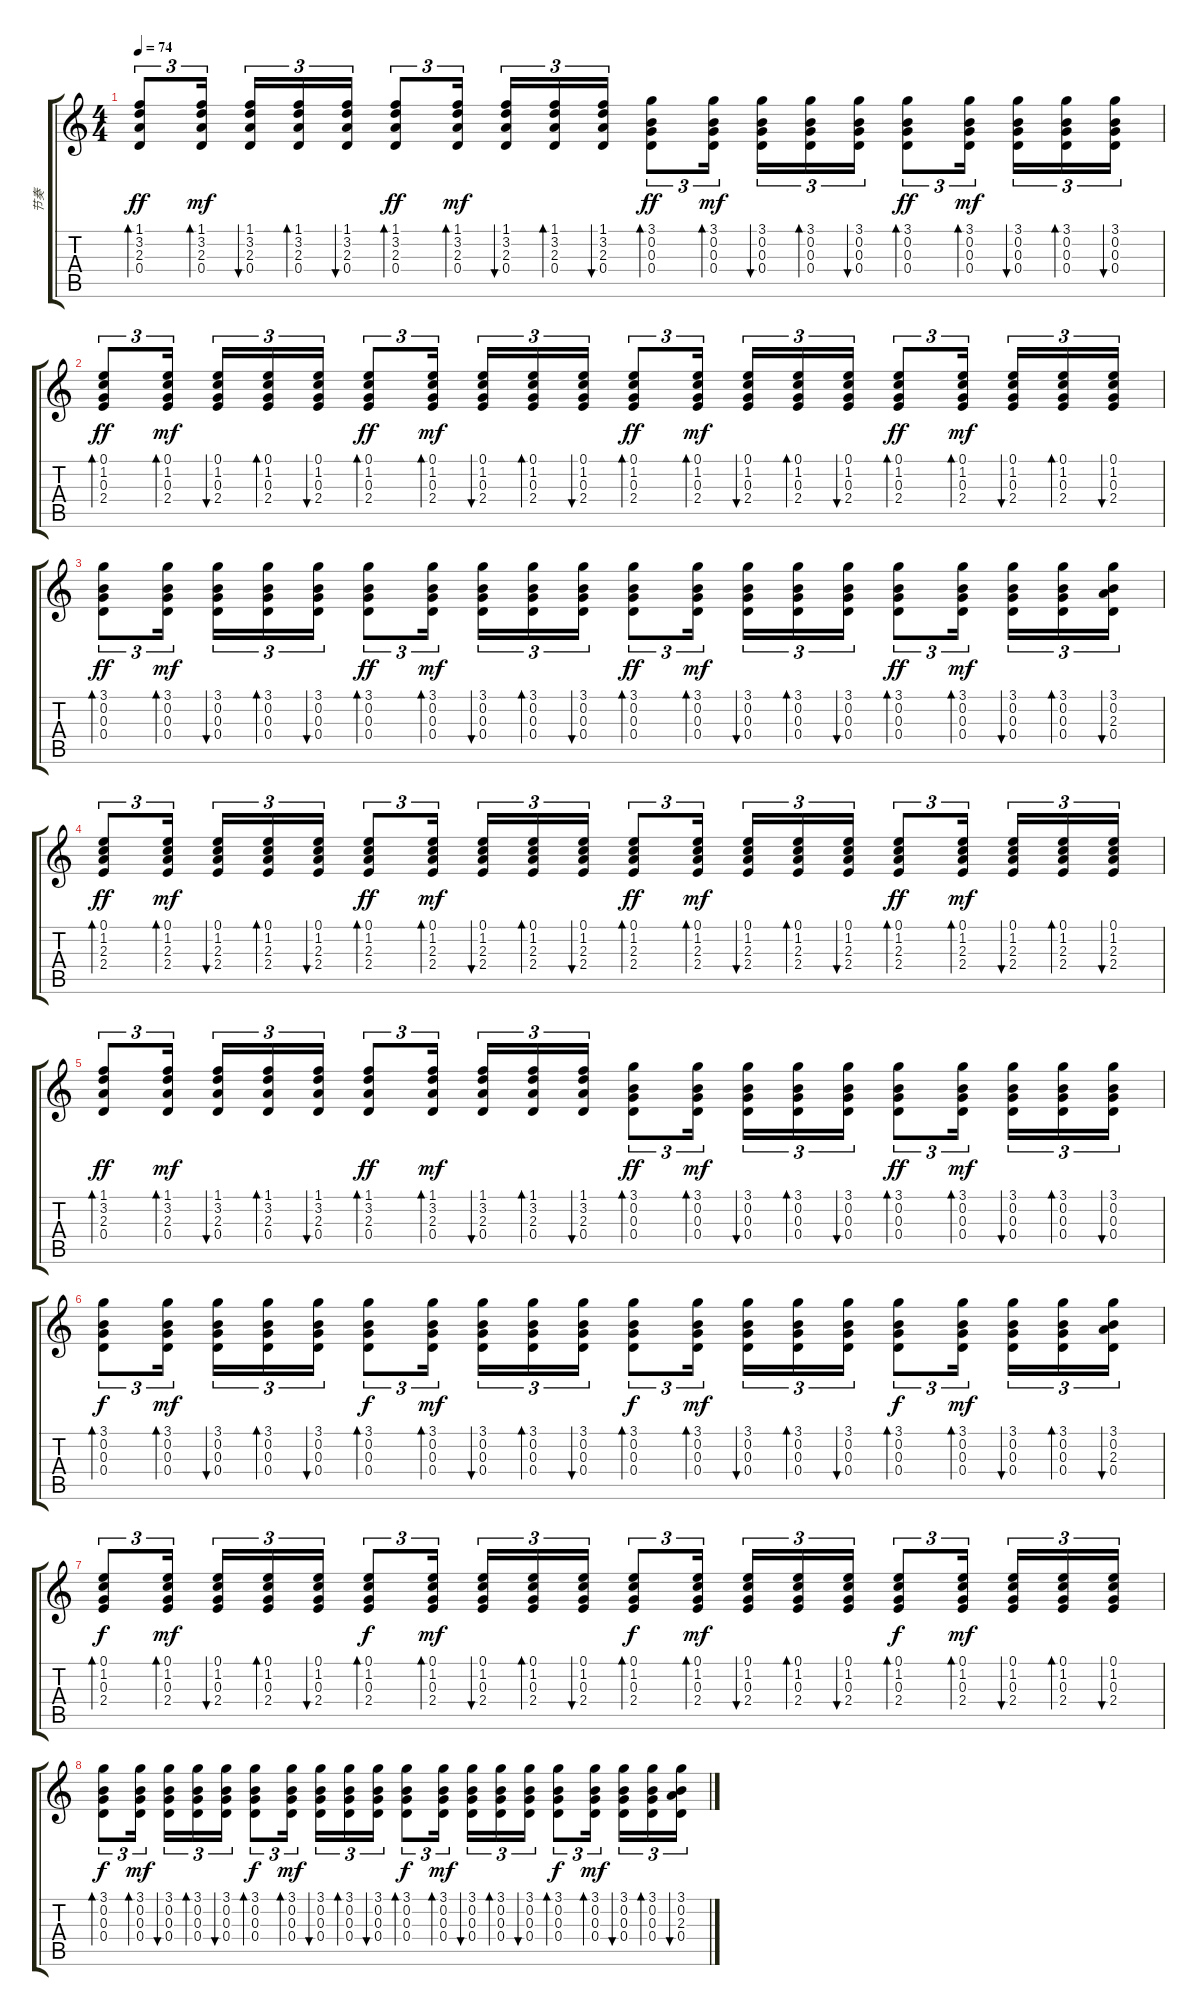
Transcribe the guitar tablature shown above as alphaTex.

\track ("节奏" "节奏") {instrument acousticguitarsteel}
\staff {score tabs}
\tuning (E4 B3 G3 D3 A2 E2) {hide}
\ts (4 4)
\tempo 74
\clef g2
\ks c
(1.1 3.2 2.3 0.4).8{tu (3 2) bd 60 dy ff} (1.1 3.2 2.3 0.4).16{tu (3 2) bd 60 dy mf} (1.1 3.2 2.3 0.4).16{tu (3 2) bu 60} (1.1 3.2 2.3 0.4).16{tu (3 2) bd 60} (1.1 3.2 2.3 0.4).16{tu (3 2) bu 60} (1.1 3.2 2.3 0.4).8{tu (3 2) bd 60 dy ff} (1.1 3.2 2.3 0.4).16{tu (3 2) bd 60 dy mf} (1.1 3.2 2.3 0.4).16{tu (3 2) bu 60} (1.1 3.2 2.3 0.4).16{tu (3 2) bd 60} (1.1 3.2 2.3 0.4).16{tu (3 2) bu 60} (3.1 0.2 0.3 0.4).8{tu (3 2) bd 60 dy ff} (3.1 0.2 0.3 0.4).16{tu (3 2) bd 60 dy mf} (3.1 0.2 0.3 0.4).16{tu (3 2) bu 60} (3.1 0.2 0.3 0.4).16{tu (3 2) bd 60} (3.1 0.2 0.3 0.4).16{tu (3 2) bu 60} (3.1 0.2 0.3 0.4).8{tu (3 2) bd 60 dy ff} (3.1 0.2 0.3 0.4).16{tu (3 2) bd 60 dy mf} (3.1 0.2 0.3 0.4).16{tu (3 2) bu 60} (3.1 0.2 0.3 0.4).16{tu (3 2) bd 60} (3.1 0.2 0.3 0.4).16{tu (3 2) bu 60} |
(0.1 1.2 0.3 2.4).8{tu (3 2) bd 60 dy ff} (0.1 1.2 0.3 2.4).16{tu (3 2) bd 60 dy mf} (0.1 1.2 0.3 2.4).16{tu (3 2) bu 60} (0.1 1.2 0.3 2.4).16{tu (3 2) bd 60} (0.1 1.2 0.3 2.4).16{tu (3 2) bu 60} (0.1 1.2 0.3 2.4).8{tu (3 2) bd 60 dy ff} (0.1 1.2 0.3 2.4).16{tu (3 2) bd 60 dy mf} (0.1 1.2 0.3 2.4).16{tu (3 2) bu 60} (0.1 1.2 0.3 2.4).16{tu (3 2) bd 60} (0.1 1.2 0.3 2.4).16{tu (3 2) bu 60} (0.1 1.2 0.3 2.4).8{tu (3 2) bd 60 dy ff} (0.1 1.2 0.3 2.4).16{tu (3 2) bd 60 dy mf} (0.1 1.2 0.3 2.4).16{tu (3 2) bu 60} (0.1 1.2 0.3 2.4).16{tu (3 2) bd 60} (0.1 1.2 0.3 2.4).16{tu (3 2) bu 60} (0.1 1.2 0.3 2.4).8{tu (3 2) bd 60 dy ff} (0.1 1.2 0.3 2.4).16{tu (3 2) bd 60 dy mf} (0.1 1.2 0.3 2.4).16{tu (3 2) bu 60} (0.1 1.2 0.3 2.4).16{tu (3 2) bd 60} (0.1 1.2 0.3 2.4).16{tu (3 2) bu 60} |
(3.1 0.2 0.3 0.4).8{tu (3 2) bd 60 dy ff} (3.1 0.2 0.3 0.4).16{tu (3 2) bd 60 dy mf} (3.1 0.2 0.3 0.4).16{tu (3 2) bu 60} (3.1 0.2 0.3 0.4).16{tu (3 2) bd 60} (3.1 0.2 0.3 0.4).16{tu (3 2) bu 60} (3.1 0.2 0.3 0.4).8{tu (3 2) bd 60 dy ff} (3.1 0.2 0.3 0.4).16{tu (3 2) bd 60 dy mf} (3.1 0.2 0.3 0.4).16{tu (3 2) bu 60} (3.1 0.2 0.3 0.4).16{tu (3 2) bd 60} (3.1 0.2 0.3 0.4).16{tu (3 2) bu 60} (3.1 0.2 0.3 0.4).8{tu (3 2) bd 60 dy ff} (3.1 0.2 0.3 0.4).16{tu (3 2) bd 60 dy mf} (3.1 0.2 0.3 0.4).16{tu (3 2) bu 60} (3.1 0.2 0.3 0.4).16{tu (3 2) bd 60} (3.1 0.2 0.3 0.4).16{tu (3 2) bu 60} (3.1 0.2 0.3 0.4).8{tu (3 2) bd 60 dy ff} (3.1 0.2 0.3 0.4).16{tu (3 2) bd 60 dy mf} (3.1 0.2 0.3 0.4).16{tu (3 2) bu 60} (3.1 0.2 0.3 0.4).16{tu (3 2) bd 60} (3.1 0.2 2.3 0.4).16{tu (3 2) bu 60} |
(0.1 1.2 2.3 2.4).8{tu (3 2) bd 60 dy ff} (0.1 1.2 2.3 2.4).16{tu (3 2) bd 60 dy mf} (0.1 1.2 2.3 2.4).16{tu (3 2) bu 60} (0.1 1.2 2.3 2.4).16{tu (3 2) bd 60} (0.1 1.2 2.3 2.4).16{tu (3 2) bu 60} (0.1 1.2 2.3 2.4).8{tu (3 2) bd 60 dy ff} (0.1 1.2 2.3 2.4).16{tu (3 2) bd 60 dy mf} (0.1 1.2 2.3 2.4).16{tu (3 2) bu 60} (0.1 1.2 2.3 2.4).16{tu (3 2) bd 60} (0.1 1.2 2.3 2.4).16{tu (3 2) bu 60} (0.1 1.2 2.3 2.4).8{tu (3 2) bd 60 dy ff} (0.1 1.2 2.3 2.4).16{tu (3 2) bd 60 dy mf} (0.1 1.2 2.3 2.4).16{tu (3 2) bu 60} (0.1 1.2 2.3 2.4).16{tu (3 2) bd 60} (0.1 1.2 2.3 2.4).16{tu (3 2) bu 60} (0.1 1.2 2.3 2.4).8{tu (3 2) bd 60 dy ff} (0.1 1.2 2.3 2.4).16{tu (3 2) bd 60 dy mf} (0.1 1.2 2.3 2.4).16{tu (3 2) bu 60} (0.1 1.2 2.3 2.4).16{tu (3 2) bd 60} (0.1 1.2 2.3 2.4).16{tu (3 2) bu 60} |
(1.1 3.2 2.3 0.4).8{tu (3 2) bd 60 dy ff} (1.1 3.2 2.3 0.4).16{tu (3 2) bd 60 dy mf} (1.1 3.2 2.3 0.4).16{tu (3 2) bu 60} (1.1 3.2 2.3 0.4).16{tu (3 2) bd 60} (1.1 3.2 2.3 0.4).16{tu (3 2) bu 60} (1.1 3.2 2.3 0.4).8{tu (3 2) bd 60 dy ff} (1.1 3.2 2.3 0.4).16{tu (3 2) bd 60 dy mf} (1.1 3.2 2.3 0.4).16{tu (3 2) bu 60} (1.1 3.2 2.3 0.4).16{tu (3 2) bd 60} (1.1 3.2 2.3 0.4).16{tu (3 2) bu 60} (3.1 0.2 0.3 0.4).8{tu (3 2) bd 60 dy ff} (3.1 0.2 0.3 0.4).16{tu (3 2) bd 60 dy mf} (3.1 0.2 0.3 0.4).16{tu (3 2) bu 60} (3.1 0.2 0.3 0.4).16{tu (3 2) bd 60} (3.1 0.2 0.3 0.4).16{tu (3 2) bu 60} (3.1 0.2 0.3 0.4).8{tu (3 2) bd 60 dy ff} (3.1 0.2 0.3 0.4).16{tu (3 2) bd 60 dy mf} (3.1 0.2 0.3 0.4).16{tu (3 2) bu 60} (3.1 0.2 0.3 0.4).16{tu (3 2) bd 60} (3.1 0.2 0.3 0.4).16{tu (3 2) bu 60} |
(3.1 0.2 0.3 0.4).8{tu (3 2) bd 60 dy f} (3.1 0.2 0.3 0.4).16{tu (3 2) bd 60 dy mf} (3.1 0.2 0.3 0.4).16{tu (3 2) bu 60} (3.1 0.2 0.3 0.4).16{tu (3 2) bd 60} (3.1 0.2 0.3 0.4).16{tu (3 2) bu 60} (3.1 0.2 0.3 0.4).8{tu (3 2) bd 60 dy f} (3.1 0.2 0.3 0.4).16{tu (3 2) bd 60 dy mf} (3.1 0.2 0.3 0.4).16{tu (3 2) bu 60} (3.1 0.2 0.3 0.4).16{tu (3 2) bd 60} (3.1 0.2 0.3 0.4).16{tu (3 2) bu 60} (3.1 0.2 0.3 0.4).8{tu (3 2) bd 60 dy f} (3.1 0.2 0.3 0.4).16{tu (3 2) bd 60 dy mf} (3.1 0.2 0.3 0.4).16{tu (3 2) bu 60} (3.1 0.2 0.3 0.4).16{tu (3 2) bd 60} (3.1 0.2 0.3 0.4).16{tu (3 2) bu 60} (3.1 0.2 0.3 0.4).8{tu (3 2) bd 60 dy f} (3.1 0.2 0.3 0.4).16{tu (3 2) bd 60 dy mf} (3.1 0.2 0.3 0.4).16{tu (3 2) bu 60} (3.1 0.2 0.3 0.4).16{tu (3 2) bd 60} (3.1 0.2 2.3 0.4).16{tu (3 2) bu 60} |
(0.1 1.2 0.3 2.4).8{tu (3 2) bd 60 dy f} (0.1 1.2 0.3 2.4).16{tu (3 2) bd 60 dy mf} (0.1 1.2 0.3 2.4).16{tu (3 2) bu 60} (0.1 1.2 0.3 2.4).16{tu (3 2) bd 60} (0.1 1.2 0.3 2.4).16{tu (3 2) bu 60} (0.1 1.2 0.3 2.4).8{tu (3 2) bd 60 dy f} (0.1 1.2 0.3 2.4).16{tu (3 2) bd 60 dy mf} (0.1 1.2 0.3 2.4).16{tu (3 2) bu 60} (0.1 1.2 0.3 2.4).16{tu (3 2) bd 60} (0.1 1.2 0.3 2.4).16{tu (3 2) bu 60} (0.1 1.2 0.3 2.4).8{tu (3 2) bd 60 dy f} (0.1 1.2 0.3 2.4).16{tu (3 2) bd 60 dy mf} (0.1 1.2 0.3 2.4).16{tu (3 2) bu 60} (0.1 1.2 0.3 2.4).16{tu (3 2) bd 60} (0.1 1.2 0.3 2.4).16{tu (3 2) bu 60} (0.1 1.2 0.3 2.4).8{tu (3 2) bd 60 dy f} (0.1 1.2 0.3 2.4).16{tu (3 2) bd 60 dy mf} (0.1 1.2 0.3 2.4).16{tu (3 2) bu 60} (0.1 1.2 0.3 2.4).16{tu (3 2) bd 60} (0.1 1.2 0.3 2.4).16{tu (3 2) bu 60} |
(3.1 0.2 0.3 0.4).8{tu (3 2) bd 60 dy f} (3.1 0.2 0.3 0.4).16{tu (3 2) bd 60 dy mf} (3.1 0.2 0.3 0.4).16{tu (3 2) bu 60} (3.1 0.2 0.3 0.4).16{tu (3 2) bd 60} (3.1 0.2 0.3 0.4).16{tu (3 2) bu 60} (3.1 0.2 0.3 0.4).8{tu (3 2) bd 60 dy f} (3.1 0.2 0.3 0.4).16{tu (3 2) bd 60 dy mf} (3.1 0.2 0.3 0.4).16{tu (3 2) bu 60} (3.1 0.2 0.3 0.4).16{tu (3 2) bd 60} (3.1 0.2 0.3 0.4).16{tu (3 2) bu 60} (3.1 0.2 0.3 0.4).8{tu (3 2) bd 60 dy f} (3.1 0.2 0.3 0.4).16{tu (3 2) bd 60 dy mf} (3.1 0.2 0.3 0.4).16{tu (3 2) bu 60} (3.1 0.2 0.3 0.4).16{tu (3 2) bd 60} (3.1 0.2 0.3 0.4).16{tu (3 2) bu 60} (3.1 0.2 0.3 0.4).8{tu (3 2) bd 60 dy f} (3.1 0.2 0.3 0.4).16{tu (3 2) bd 60 dy mf} (3.1 0.2 0.3 0.4).16{tu (3 2) bu 60} (3.1 0.2 0.3 0.4).16{tu (3 2) bd 60} (3.1 0.2 2.3 0.4).16{tu (3 2) bu 60}
